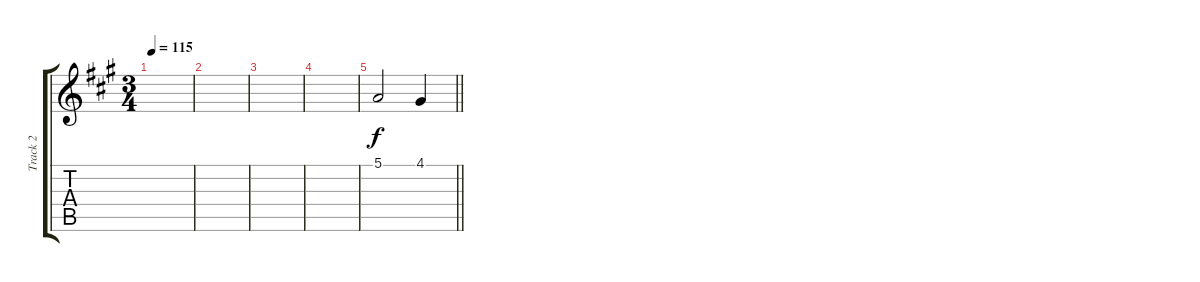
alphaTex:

\track ("Track 2" "Track 2") {instrument tenorsax}
\staff {score tabs}
\tuning (E4 B3 G3 D3 A2 E2) {hide}
\ts (3 4)
\tempo 115
\clef g2
\ks a
|
|
|
|
\barLineRight lightlight
5.1.2 4.1.4
